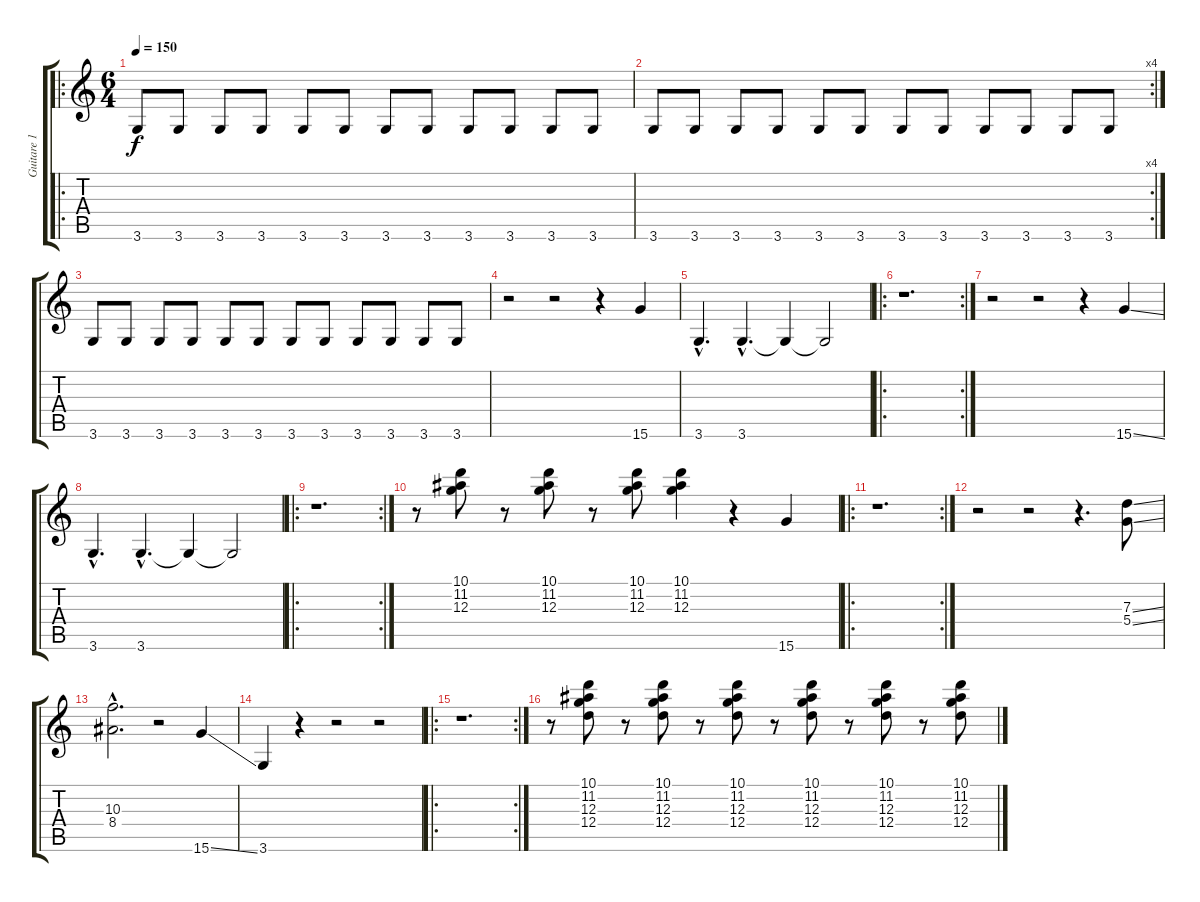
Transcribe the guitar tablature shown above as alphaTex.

\track ("Guitare 1" "Guitare 1") {instrument electricguitarclean}
\staff {score tabs}
\tuning (E4 B3 G3 D3 A2 E2) {hide}
\ro
\ts (6 4)
\tempo 150
\clef g2
\ks c
3.6.8{dy f instrument electricguitarclean} 3.6.8 3.6.8 3.6.8 3.6.8 3.6.8 3.6.8 3.6.8 3.6.8 3.6.8 3.6.8 3.6.8 |
\rc 4
3.6.8 3.6.8 3.6.8 3.6.8 3.6.8 3.6.8 3.6.8 3.6.8 3.6.8 3.6.8 3.6.8 3.6.8 |
3.6.8 3.6.8 3.6.8 3.6.8 3.6.8 3.6.8 3.6.8 3.6.8 3.6.8 3.6.8 3.6.8 3.6.8 |
r.2 r.2 r.4 15.6.4 |
3.6{hac}.4{d} 3.6{hac}.4{d} 3.6{t}.4 3.6{t}.2 |
\ro
\rc 2
r.1{d} |
r.2 r.2 r.4 15.6{ss}.4 |
3.6{hac}.4{d} 3.6{hac}.4{d} 3.6{t}.4 3.6{t}.2 |
\ro
\rc 2
r.1{d} |
r.8 (10.1 11.2 12.3).8 r.8 (10.1 11.2 12.3).8 r.8 (10.1 11.2 12.3).8 (10.1 11.2 12.3).4 r.4 15.6.4 |
\ro
\rc 2
r.1{d} |
r.2 r.2 r.4{d} (7.3{ss} 5.4{ss}).8 |
(10.3{hac} 8.4).2{d} r.2 15.6{ss}.4 |
3.6.4 r.4 r.2 r.2 |
\ro
\rc 2
r.1{d} |
r.8 (10.1 11.2 12.3 12.4).8 r.8 (10.1 11.2 12.3 12.4).8 r.8 (10.1 11.2 12.3 12.4).8 r.8 (10.1 11.2 12.3 12.4).8 r.8 (10.1 11.2 12.3 12.4).8 r.8 (10.1 11.2 12.3 12.4).8
